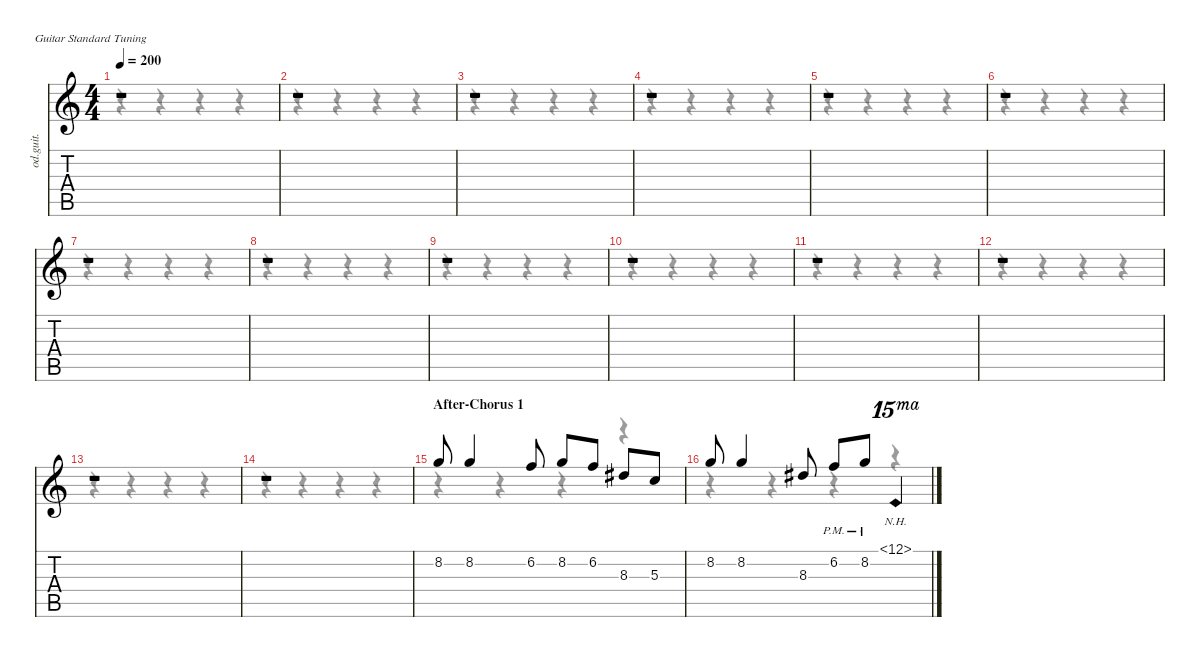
\defaultSystemsLayout 4
\hideDynamics
\bracketExtendMode nobrackets
\otherSystemsTrackNameOrientation horizontal
\track ("Herman Li (Lead Guitar)" "od.guit.") {instrument overdrivenguitar}
\staff {score tabs}
\tuning (E4 B3 G3 D3 A2 E2)
\voice
\ts (4 4)
\tempo 200
\clef g2
\ks c
r.1{dy mp beam Up} |
r.1{beam Up} |
r.1{beam Up} |
r.1{beam Up} |
r.1{beam Up} |
r.1{beam Up} |
r.1{beam Up} |
r.1{beam Up} |
r.1{beam Up} |
r.1{beam Up} |
r.1{beam Up} |
r.1{beam Up} |
r.1{beam Up} |
r.1{beam Up} |
\section ("" "After-Chorus 1")
8.2.8{dy f beam Up} 8.2.4{beam Up} 6.2.8{beam Up} 8.2.8{beam Up} 6.2.8{beam Up} 8.3{acc #}.8{beam Up} 5.3.8{beam Up} |
8.2.8{beam Up} 8.2.4{beam Up} 8.3{acc #}.8{beam Up} 6.2{pm}.8{beam Up} 8.2{pm}.8{beam Up} 6.1{nh acc #}.4{ot 15ma beam Up}
\voice
\clef g2
\ottava regular
\simile none
\ks c
r.4{dy mf beam Down} r.4{beam Down} r.4{beam Down} r.4{beam Down} |
r.4{beam Down} r.4{beam Down} r.4{beam Down} r.4{beam Down} |
r.4{beam Down} r.4{beam Down} r.4{beam Down} r.4{beam Down} |
r.4{beam Down} r.4{beam Down} r.4{beam Down} r.4{beam Down} |
r.4{beam Down} r.4{beam Down} r.4{beam Down} r.4{beam Down} |
r.4{beam Down} r.4{beam Down} r.4{beam Down} r.4{beam Down} |
r.4{beam Down} r.4{beam Down} r.4{beam Down} r.4{beam Down} |
r.4{beam Down} r.4{beam Down} r.4{beam Down} r.4{beam Down} |
r.4{beam Down} r.4{beam Down} r.4{beam Down} r.4{beam Down} |
r.4{beam Down} r.4{beam Down} r.4{beam Down} r.4{beam Down} |
r.4{beam Down} r.4{beam Down} r.4{beam Down} r.4{beam Down} |
r.4{beam Down} r.4{beam Down} r.4{beam Down} r.4{beam Down} |
r.4{beam Down} r.4{beam Down} r.4{beam Down} r.4{beam Down} |
r.4{beam Down} r.4{beam Down} r.4{beam Down} r.4{beam Down} |
r.4{beam Down} r.4{beam Down} r.4{beam Down} r.4{beam Down} |
r.4{beam Down} r.4{beam Down} r.4{beam Down} r.4{beam Down}
